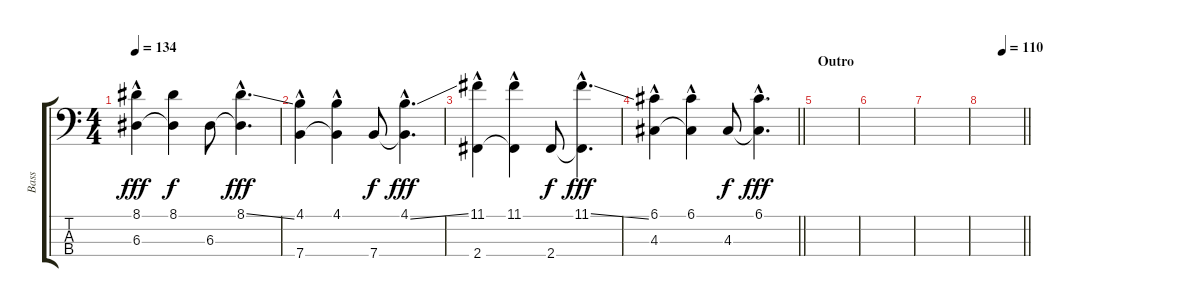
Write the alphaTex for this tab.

\track ("Bass" "Bass") {instrument electricbassfinger}
\staff {score tabs}
\tuning (G2 D2 A1 E1) {hide}
\ts (4 4)
\tempo 134
\clef f4
\ks c
(8.1{hac} 6.3).4{dy fff} (8.1 6.3{t}).4{dy f} 6.3.8 (8.1{ss hac} 6.3{t}).4{d dy fff} |
(4.1{hac} 7.4).4 (4.1{hac} 7.4{t}).4 7.4.8{dy f} (4.1{ss hac} 7.4{t}).4{d dy fff} |
(11.1{hac} 2.4).4 (11.1{hac} 2.4{t}).4 2.4.8{dy f} (11.1{ss hac} 2.4{t}).4{d dy fff} |
\barLineRight lightlight
(6.1{hac} 4.3).4 (6.1{hac} 4.3{t}).4 4.3.8{dy f} (6.1{hac} 4.3{t}).4{d dy fff} |
\section ("" "Outro")
|
|
|
\tempo (110 0.5)
\barLineRight lightlight
